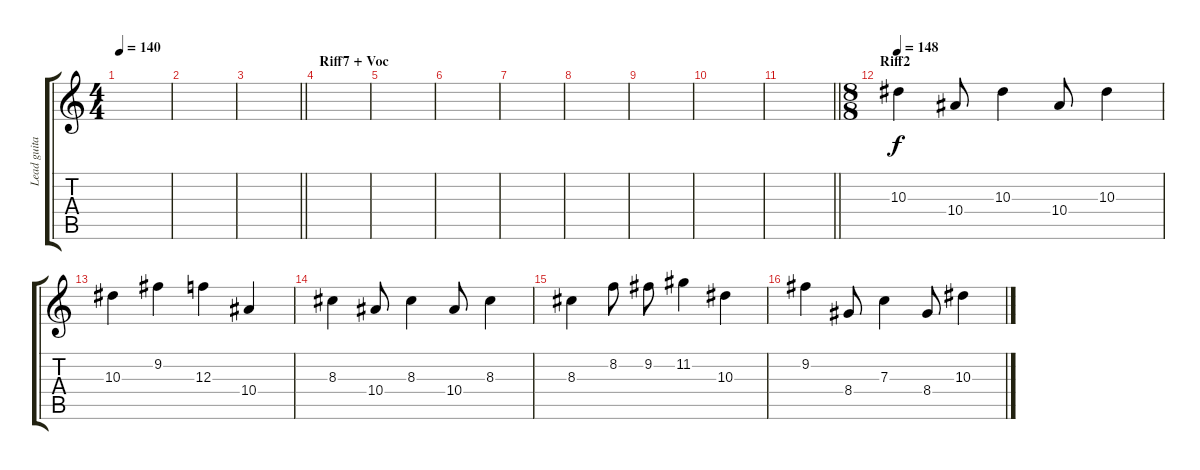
\track ("Lead guitar 2" "Lead guita") {instrument overdrivenguitar}
\staff {score tabs}
\tuning (D4 A3 F3 C3 G2 D2) {hide}
\ts (4 4)
\tempo 140
\clef g2
\ks c
|
|
\barLineRight lightlight
|
\section ("" "Riff7 + Voc")
|
|
|
|
|
|
|
\barLineRight lightlight
|
\ts (8 8)
\section ("" "Riff2")
\tempo 148
10.3.4 10.4.8 10.3.4 10.4.8 10.3.4 |
10.3.4 9.2.4 12.3.4 10.4.4 |
8.3.4 10.4.8 8.3.4 10.4.8 8.3.4 |
8.3.4 8.2.8 9.2.8 11.2.4 10.3.4 |
9.2.4 8.4.8 7.3.4 8.4.8 10.3.4
